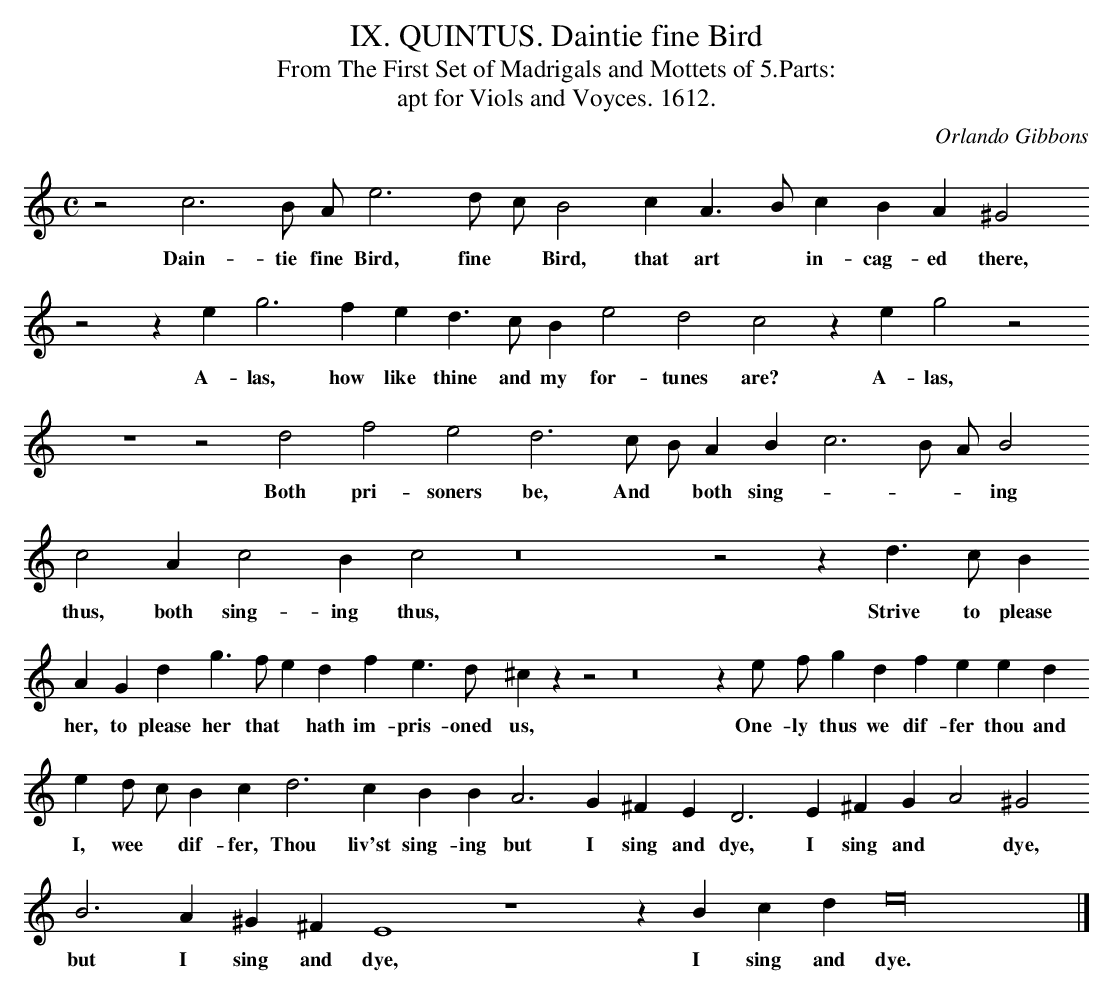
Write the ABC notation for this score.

X:1
T:IX. QUINTUS. Daintie fine Bird
T:From The First Set of Madrigals and Mottets of 5.Parts:
T:apt for Viols and Voyces. 1612.
C:Orlando Gibbons
M:C
L:1/2
K:A min
z c3/2 B// A// e3/2 d// c// B c/ A/> B/ c/ B/ A/ ^G
w:Dain- tie fine Bird, fine * Bird, that art * in- cag- ed there,
z z/ e/ g> f e/ d/> c/ B/ e d c z/ e/ g z
w:A- las, how like thine and my for- tunes are? A- las,
z2 z d f e d3/2 c// B// A/ B/ c3/2 B// A// B
w:Both pri- soners be, And * both sing- * * * ing
c A/ c B/ c z4 z z/ d/> c/ B/
w:thus, both sing- ing thus, Strive to please
A/ G/ d/ g/> f/ e/ d/ f/ e/> d/ ^c/ z/ z z4 z/ e// f// g/ d/ f/ e/ e/ d/
w:her, to please her that * hath im- pris- oned us, One- ly thus we dif- fer thou and
e/ d// c// B/ c/ d> c B/ B/ A> G ^F/ E/ D> E ^F/ G/ A ^G
w:I, wee * dif- fer, Thou liv'st sing- ing but I sing and dye, I sing and * dye,
B> A ^G/ ^F/ E2 z2 z/ B/ c/ d/ e8 |]
w:but I sing and dye, I sing and dye.
